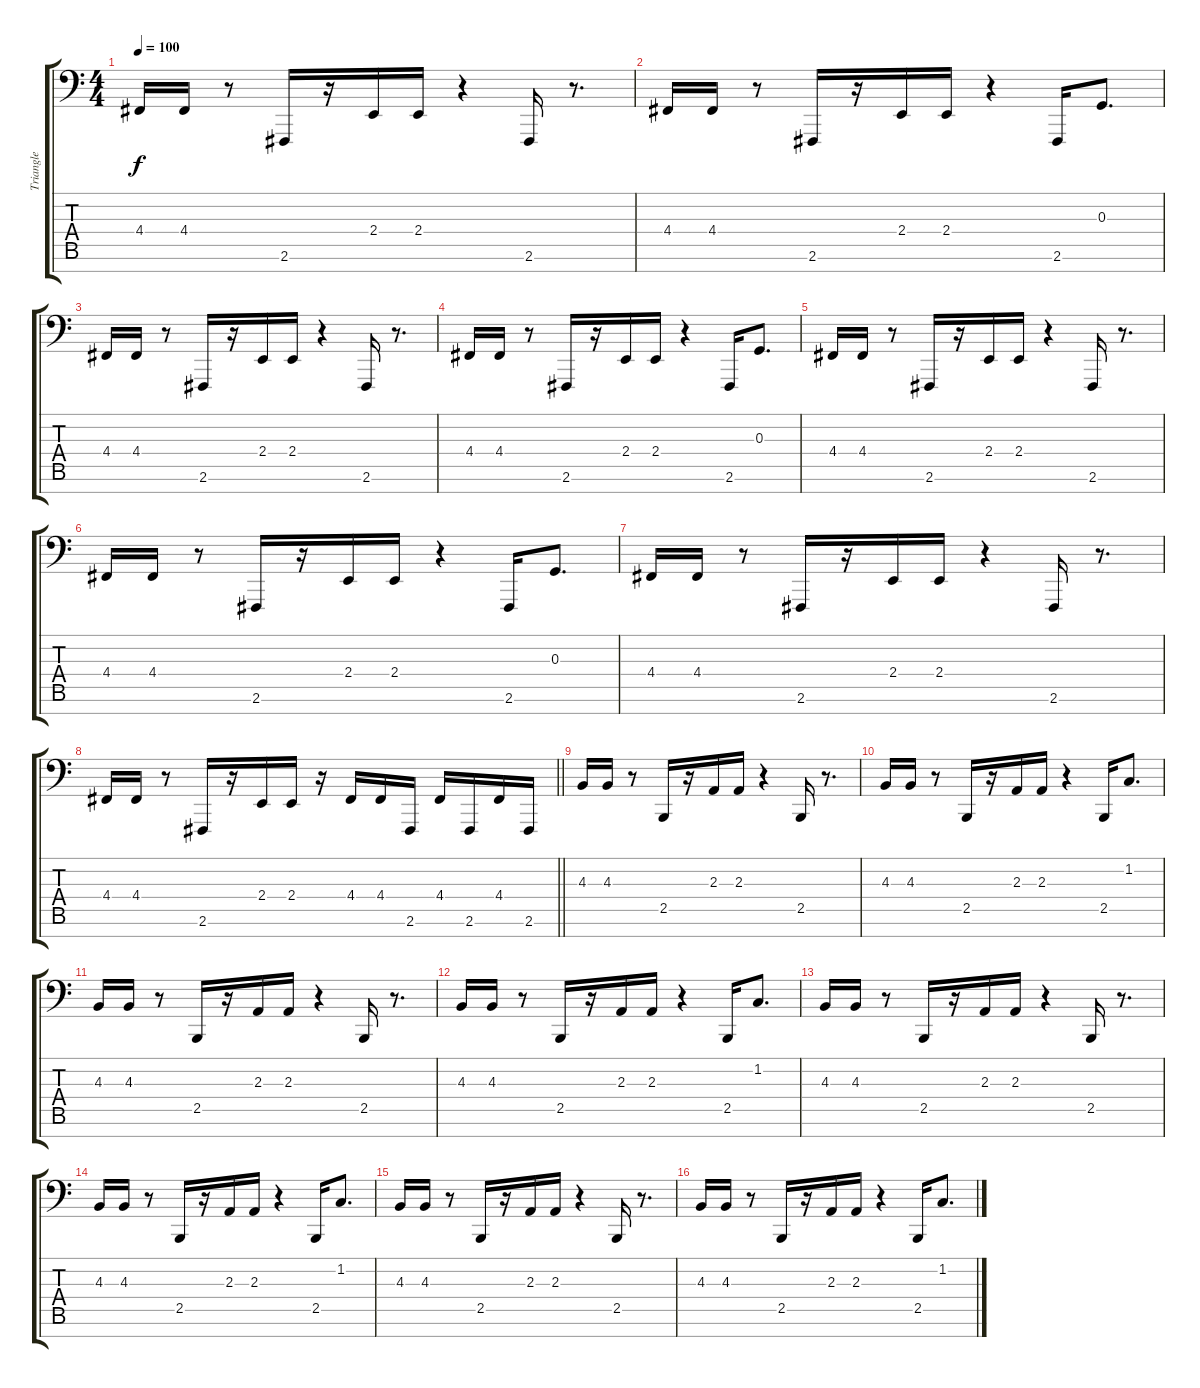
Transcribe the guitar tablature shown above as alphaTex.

\track ("Triangle" "Triangle") {instrument lead1square}
\staff {score tabs}
\tuning (E3 B2 G2 D2 A1 E1 B0) {hide}
\ts (4 4)
\tempo 100
\clef f4
\ks c
4.4.16{dy f} 4.4.16 r.8 2.6.16 r.16 2.4.16 2.4.16 r.4 2.6.16 r.8{d} |
4.4.16 4.4.16 r.8 2.6.16 r.16 2.4.16 2.4.16 r.4 2.6.16 0.3.8{d} |
4.4.16 4.4.16 r.8 2.6.16 r.16 2.4.16 2.4.16 r.4 2.6.16 r.8{d} |
4.4.16 4.4.16 r.8 2.6.16 r.16 2.4.16 2.4.16 r.4 2.6.16 0.3.8{d} |
4.4.16 4.4.16 r.8 2.6.16 r.16 2.4.16 2.4.16 r.4 2.6.16 r.8{d} |
4.4.16 4.4.16 r.8 2.6.16 r.16 2.4.16 2.4.16 r.4 2.6.16 0.3.8{d} |
4.4.16 4.4.16 r.8 2.6.16 r.16 2.4.16 2.4.16 r.4 2.6.16 r.8{d} |
\barLineRight lightlight
4.4.16 4.4.16 r.8 2.6.16 r.16 2.4.16 2.4.16 r.16 4.4.16 4.4.16 2.6.16 4.4.16 2.6.16 4.4.16 2.6.16 |
\section ("" "")
4.3.16 4.3.16 r.8 2.5.16 r.16 2.3.16 2.3.16 r.4 2.5.16 r.8{d} |
4.3.16 4.3.16 r.8 2.5.16 r.16 2.3.16 2.3.16 r.4 2.5.16 1.2.8{d} |
4.3.16 4.3.16 r.8 2.5.16 r.16 2.3.16 2.3.16 r.4 2.5.16 r.8{d} |
4.3.16 4.3.16 r.8 2.5.16 r.16 2.3.16 2.3.16 r.4 2.5.16 1.2.8{d} |
4.3.16 4.3.16 r.8 2.5.16 r.16 2.3.16 2.3.16 r.4 2.5.16 r.8{d} |
4.3.16 4.3.16 r.8 2.5.16 r.16 2.3.16 2.3.16 r.4 2.5.16 1.2.8{d} |
4.3.16 4.3.16 r.8 2.5.16 r.16 2.3.16 2.3.16 r.4 2.5.16 r.8{d} |
4.3.16 4.3.16 r.8 2.5.16 r.16 2.3.16 2.3.16 r.4 2.5.16 1.2.8{d}
